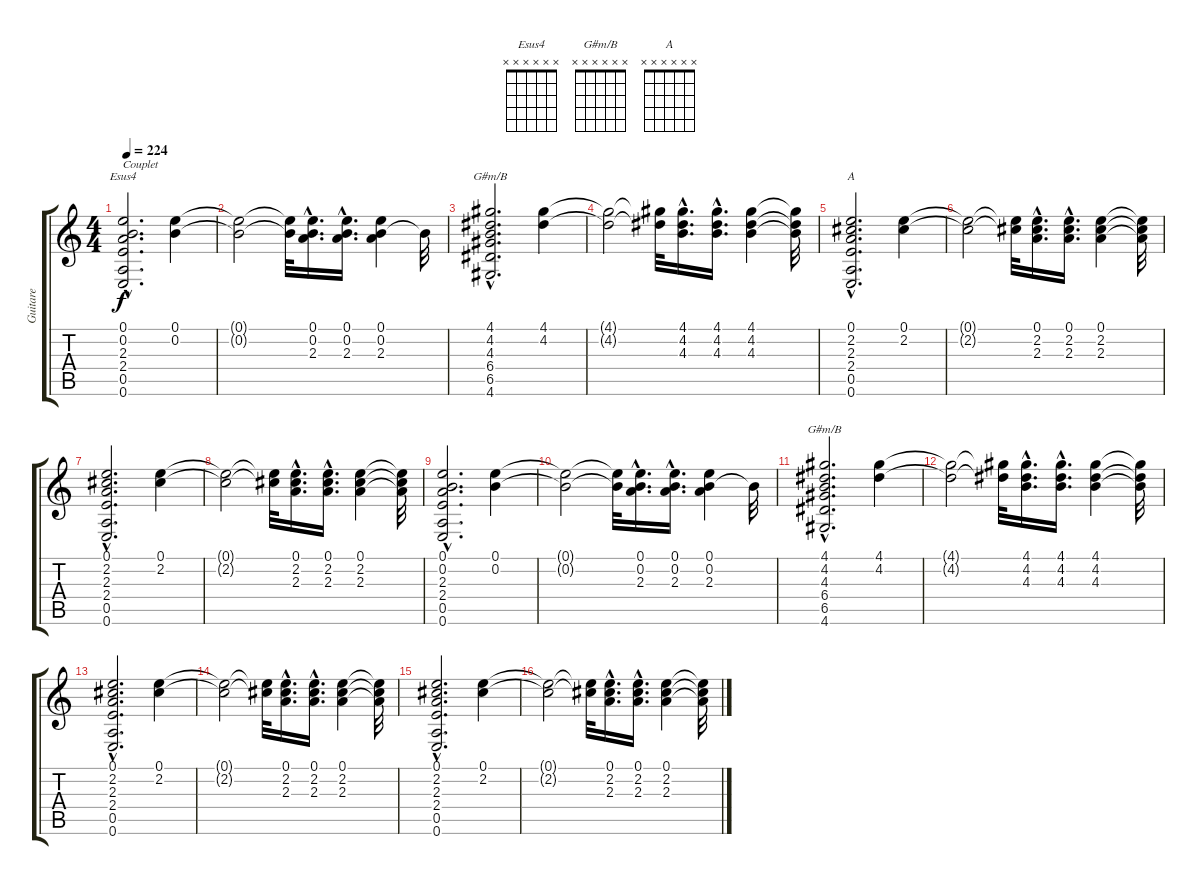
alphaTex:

\track ("Guitare" "Guitare") {instrument acousticguitarnylon}
\staff {score tabs}
\tuning (E4 B3 G3 D3 A2 E2) {hide}
\chord ("Esus4" x x x x x x) {firstfret 0}
\chord ("G#m/B" 4 4 4 6 6 7) {firstfret 4}
\chord ("A" x x x x x x) {firstfret 0}
\chord ("G#m/B" x x x x x x) {firstfret 0}
\ts (4 4)
\tempo 224
\clef g2
\ks c
(0.1{hac} 0.2{hac} 2.3{hac} 2.4{hac} 0.5{hac} 0.6{hac}).2{d ch "Esus4" txt "Couplet" dy f} (0.1 0.2).4 |
(0.1{t} 0.2{t}).2 (0.1{t} 0.2{t}).32 (0.1{hac} 0.2{hac} 2.3{hac}).16{d} (0.1{hac} 0.2{hac} 2.3{hac}).16{d} (0.1 0.2 2.3).4 0.2{t}.32 |
(4.1{hac} 4.2{hac} 4.3{hac} 6.4{hac} 6.5{hac} 4.6{hac}).2{d ch "G#m/B"} (4.1 4.2).4 |
(4.1{t} 4.2{t}).2 (4.1{t} 4.2{t}).32 (4.1{hac} 4.2{hac} 4.3{hac}).16{d} (4.1{hac} 4.2{hac} 4.3{hac}).16{d} (4.1 4.2 4.3).4 (4.1{t} 4.2{t} 4.3{t}).32 |
(0.1{hac} 2.2{hac} 2.3{hac} 2.4{hac} 0.5{hac} 0.6{hac}).2{d ch "A"} (0.1 2.2).4 |
(0.1{t} 2.2{t}).2 (0.1{t} 2.2{t}).32 (0.1{hac} 2.2{hac} 2.3{hac}).16{d} (0.1{hac} 2.2{hac} 2.3{hac}).16{d} (0.1 2.2 2.3).4 (0.1{t} 2.2{t} 2.3{t}).32 |
(0.1{hac} 2.2{hac} 2.3{hac} 2.4{hac} 0.5{hac} 0.6{hac}).2{d} (0.1 2.2).4 |
(0.1{t} 2.2{t}).2 (0.1{t} 2.2{t}).32 (0.1{hac} 2.2{hac} 2.3{hac}).16{d} (0.1{hac} 2.2{hac} 2.3{hac}).16{d} (0.1 2.2 2.3).4 (0.1{t} 2.2{t} 2.3{t}).32 |
(0.1{hac} 0.2{hac} 2.3{hac} 2.4{hac} 0.5{hac} 0.6{hac}).2{d} (0.1 0.2).4 |
(0.1{t} 0.2{t}).2 (0.1{t} 0.2{t}).32 (0.1{hac} 0.2{hac} 2.3{hac}).16{d} (0.1{hac} 0.2{hac} 2.3{hac}).16{d} (0.1 0.2 2.3).4 0.2{t}.32 |
(4.1{hac} 4.2{hac} 4.3{hac} 6.4{hac} 6.5{hac} 4.6{hac}).2{d ch "G#m/B"} (4.1 4.2).4 |
(4.1{t} 4.2{t}).2 (4.1{t} 4.2{t}).32 (4.1{hac} 4.2{hac} 4.3{hac}).16{d} (4.1{hac} 4.2{hac} 4.3{hac}).16{d} (4.1 4.2 4.3).4 (4.1{t} 4.2{t} 4.3{t}).32 |
(0.1{hac} 2.2{hac} 2.3{hac} 2.4{hac} 0.5{hac} 0.6{hac}).2{d} (0.1 2.2).4 |
(0.1{t} 2.2{t}).2 (0.1{t} 2.2{t}).32 (0.1{hac} 2.2{hac} 2.3{hac}).16{d} (0.1{hac} 2.2{hac} 2.3{hac}).16{d} (0.1 2.2 2.3).4 (0.1{t} 2.2{t} 2.3{t}).32 |
(0.1{hac} 2.2{hac} 2.3{hac} 2.4{hac} 0.5{hac} 0.6{hac}).2{d} (0.1 2.2).4 |
(0.1{t} 2.2{t}).2 (0.1{t} 2.2{t}).32 (0.1{hac} 2.2{hac} 2.3{hac}).16{d} (0.1{hac} 2.2{hac} 2.3{hac}).16{d} (0.1 2.2 2.3).4 (0.1{t} 2.2{t} 2.3{t}).32
